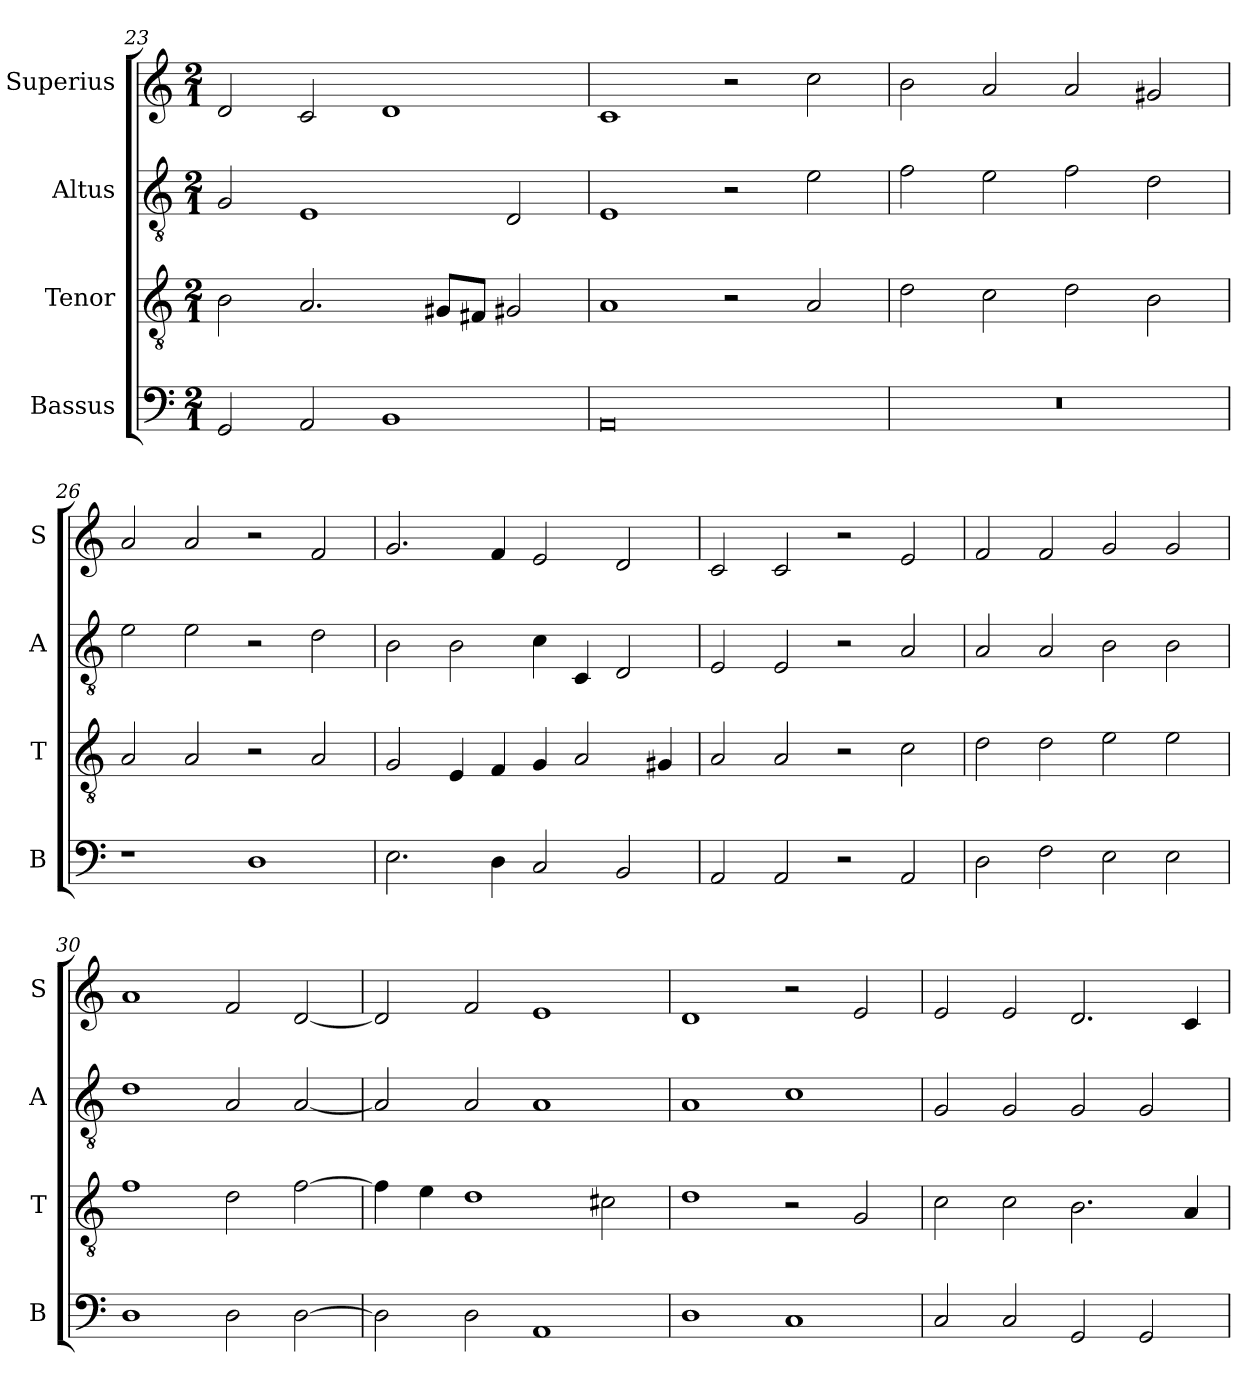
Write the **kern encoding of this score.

**kern	**kern	**kern	**kern
*part4	*part3	*part2	*part1
*staff4	*staff3	*staff2	*staff1
*I"Bassus	*I"Tenor	*I"Altus	*I"Superius
*I'B	*I'T	*I'A	*I'S
*clefF4	*clefGv2	*clefGv2	*clefG2
*k[]	*k[]	*k[]	*k[]
*C:	*C:	*C:	*C:
*M2/1	*M2/1	*M2/1	*M2/1
=23	=23	=23	=23
2GG	2B	2G	2d
2AA	2.A	1E	2c
1BB	.	.	1d
.	8G#XL	.	.
.	8F#XJ	.	.
.	2G#X	2D	.
=24	=24	=24	=24
0AA	1A	1E	1c
.	2r	2r	2r
.	2A	2e	2cc
=25	=25	=25	=25
0r	2d	2f	2b
.	2c	2e	2a
.	2d	2f	2a
.	2B	2d	2g#X
=26	=26	=26	=26
1r	2A	2e	2a
.	2A	2e	2a
1D	2r	2r	2r
.	2A	2d	2f
=27	=27	=27	=27
2.E	2G	2B	2.g
.	4E	2B	.
4D	4F	.	4f
2C	4G	4c	2e
.	2A	4C	.
2BB	.	2D	2d
.	4G#X	.	.
=28	=28	=28	=28
2AA	2A	2E	2c
2AA	2A	2E	2c
2r	2r	2r	2r
2AA	2c	2A	2e
=29	=29	=29	=29
2D	2d	2A	2f
2F	2d	2A	2f
2E	2e	2B	2g
2E	2e	2B	2g
=30	=30	=30	=30
1D	1f	1d	1a
2D	2d	2A	2f
[2D	[2f	[2A	[2d
=31	=31	=31	=31
2D]	4f]	2A]	2d]
.	4e	.	.
2D	1d	2A	2f
1AA	.	1A	1e
.	2c#X	.	.
=32	=32	=32	=32
1D	1d	1A	1d
1C	2r	1c	2r
.	2G	.	2e
=33	=33	=33	=33
2C	2c	2G	2e
2C	2c	2G	2e
2GG	2.B	2G	2.d
2GG	.	2G	.
.	4A	.	4c
=	=	=	=
*-	*-	*-	*-
